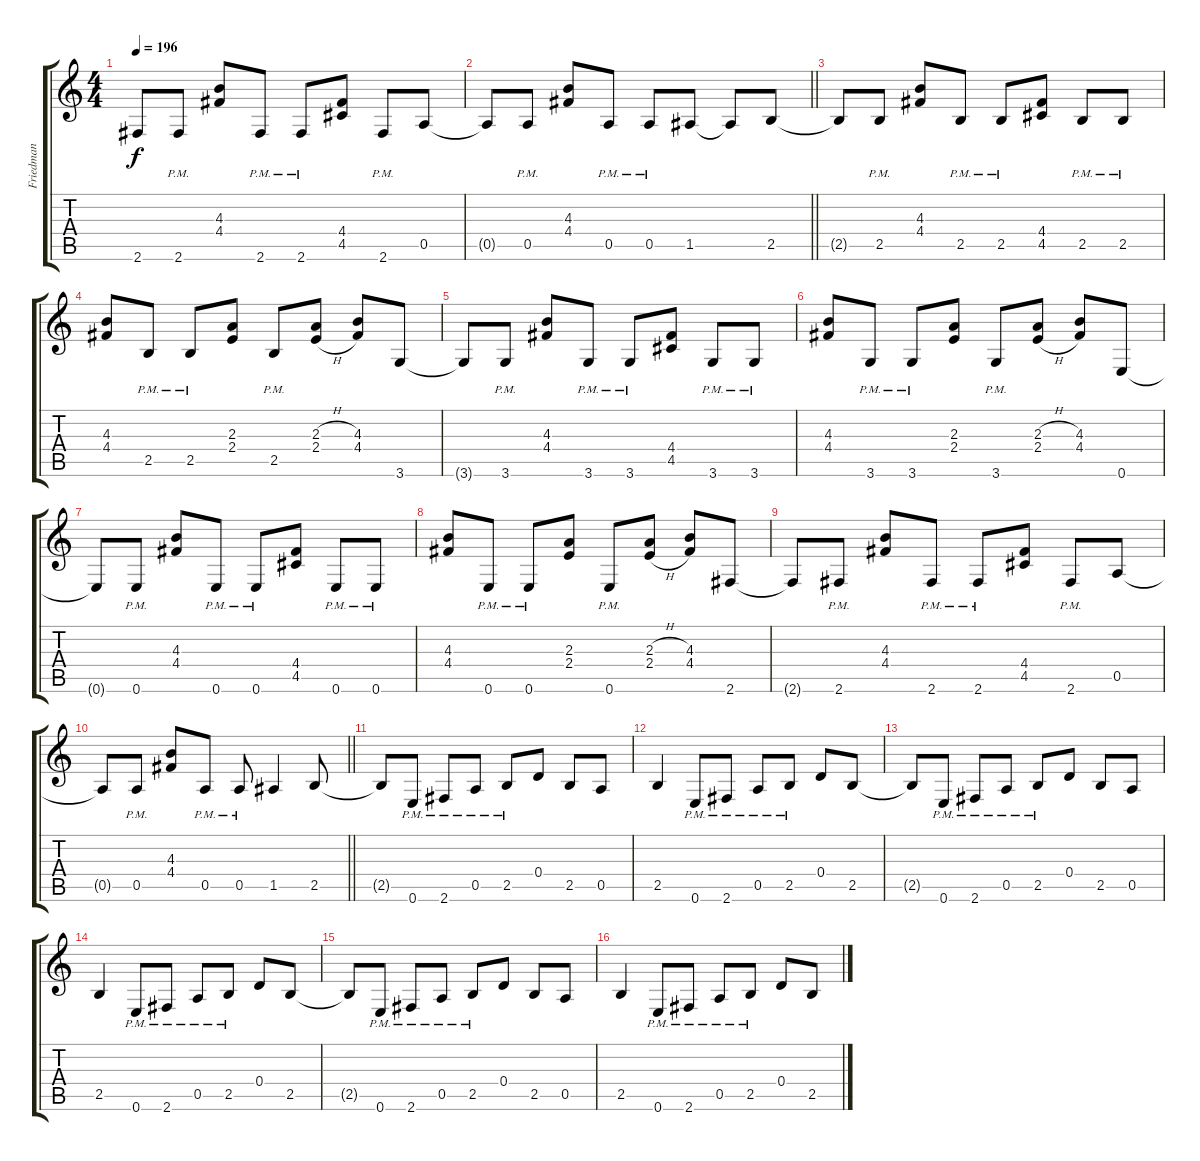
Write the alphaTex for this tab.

\track ("Friedman" "Friedman") {instrument overdrivenguitar}
\staff {score tabs}
\tuning (E4 B3 G3 D3 A2 E2) {hide}
\ts (4 4)
\tempo 196
\clef g2
\ks c
2.6{t}.8{dy f} 2.6{pm}.8 (4.3 4.4).8 2.6{pm}.8 2.6{pm}.8 (4.4 4.5).8 2.6{pm}.8 0.5.8 |
\barLineRight lightlight
0.5{t}.8 0.5{pm}.8 (4.3 4.4).8 0.5{pm}.8 0.5{pm}.8 1.5.8 1.5{t}.8 2.5.8 |
2.5{t}.8 2.5{pm}.8 (4.3 4.4).8 2.5{pm}.8 2.5{pm}.8 (4.4 4.5).8 2.5{pm}.8 2.5{pm}.8 |
(4.3 4.4).8 2.5{pm}.8 2.5{pm}.8 (2.3 2.4).8 2.5{pm}.8 (2.3{h} 2.4{h}).8 (4.3 4.4).8 3.6.8 |
3.6{t}.8 3.6{pm}.8 (4.3 4.4).8 3.6{pm}.8 3.6{pm}.8 (4.4 4.5).8 3.6{pm}.8 3.6{pm}.8 |
(4.3 4.4).8 3.6{pm}.8 3.6{pm}.8 (2.3 2.4).8 3.6{pm}.8 (2.3{h} 2.4{h}).8 (4.3 4.4).8 0.6.8 |
0.6{t}.8 0.6{pm}.8 (4.3 4.4).8 0.6{pm}.8 0.6{pm}.8 (4.4 4.5).8 0.6{pm}.8 0.6{pm}.8 |
(4.3 4.4).8 0.6{pm}.8 0.6{pm}.8 (2.3 2.4).8 0.6{pm}.8 (2.3{h} 2.4{h}).8 (4.3 4.4).8 2.6.8 |
2.6{t}.8 2.6{pm}.8 (4.3 4.4).8 2.6{pm}.8 2.6{pm}.8 (4.4 4.5).8 2.6{pm}.8 0.5.8 |
\barLineRight lightlight
0.5{t}.8 0.5{pm}.8 (4.3 4.4).8 0.5{pm}.8 0.5{pm}.8 1.5.4 2.5.8 |
2.5{t}.8 0.6{pm}.8 2.6{pm}.8 0.5{pm}.8 2.5{pm}.8 0.4.8 2.5.8 0.5.8 |
2.5.4 0.6{pm}.8 2.6{pm}.8 0.5{pm}.8 2.5{pm}.8 0.4.8 2.5.8 |
2.5{t}.8 0.6{pm}.8 2.6{pm}.8 0.5{pm}.8 2.5{pm}.8 0.4.8 2.5.8 0.5.8 |
2.5.4 0.6{pm}.8 2.6{pm}.8 0.5{pm}.8 2.5{pm}.8 0.4.8 2.5.8 |
2.5{t}.8 0.6{pm}.8 2.6{pm}.8 0.5{pm}.8 2.5{pm}.8 0.4.8 2.5.8 0.5.8 |
2.5.4 0.6{pm}.8 2.6{pm}.8 0.5{pm}.8 2.5{pm}.8 0.4.8 2.5.8
